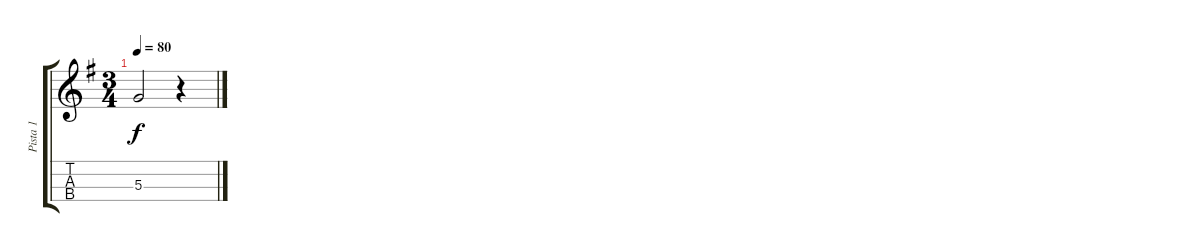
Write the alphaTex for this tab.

\track ("Pista 1" "Pista 1") {instrument acousticguitarsteel}
\staff {score tabs}
\tuning (E4 A3 D3 G2) {hide}
\ts (3 4)
\tempo 80
\clef g2
\ks g
5.3.2{dy f} r.4
